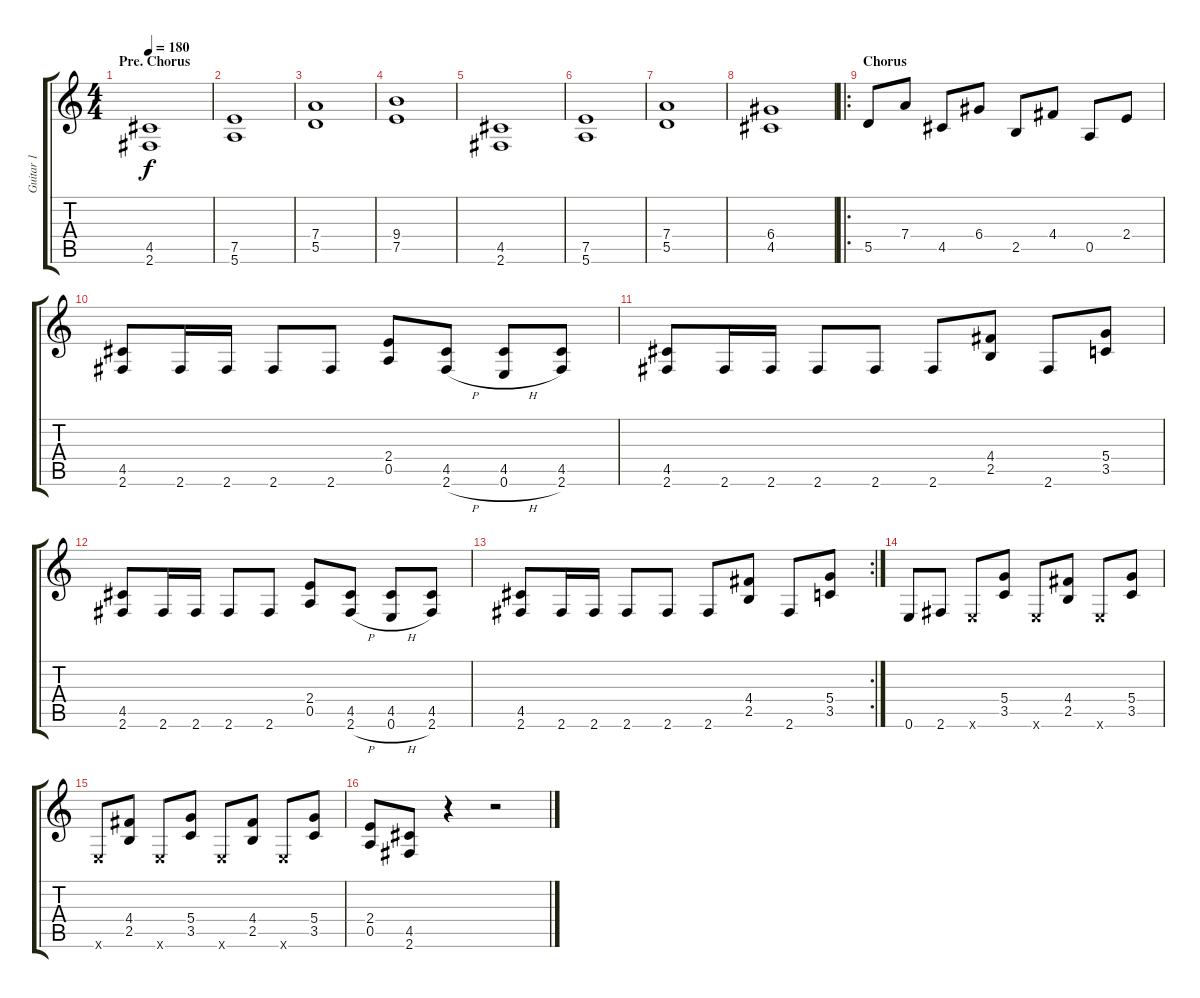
\track ("Guitar 1" "Guitar 1") {instrument distortionguitar}
\staff {score tabs}
\tuning (E4 B3 G3 D3 A2 E2) {hide}
\ts (4 4)
\section ("" "Pre. Chorus")
\tempo 180
\clef g2
\ks c
(4.5 2.6).1{dy f} |
(7.5 5.6).1 |
(7.4 5.5).1 |
(9.4 7.5).1 |
(4.5 2.6).1 |
(7.5 5.6).1 |
(7.4 5.5).1 |
(6.4 4.5).1 |
\ro
\section ("" "Chorus")
5.5.8 7.4.8 4.5.8 6.4.8 2.5.8 4.4.8 0.5.8 2.4.8 |
(4.5 2.6).8 2.6.16 2.6.16 2.6.8 2.6.8 (2.4 0.5).8 (4.5 2.6{h}).8 (4.5 0.6{h}).8 (4.5 2.6).8 |
(4.5 2.6).8 2.6.16 2.6.16 2.6.8 2.6.8 2.6.8 (4.4 2.5).8 2.6.8 (5.4 3.5).8 |
(4.5 2.6).8 2.6.16 2.6.16 2.6.8 2.6.8 (2.4 0.5).8 (4.5 2.6{h}).8 (4.5 0.6{h}).8 (4.5 2.6).8 |
\rc 2
(4.5 2.6).8 2.6.16 2.6.16 2.6.8 2.6.8 2.6.8 (4.4 2.5).8 2.6.8 (5.4 3.5).8 |
0.6.8 2.6.8 0.6{x}.8 (5.4 3.5).8 0.6{x}.8 (4.4 2.5).8 0.6{x}.8 (5.4 3.5).8 |
0.6{x}.8 (4.4 2.5).8 0.6{x}.8 (5.4 3.5).8 0.6{x}.8 (4.4 2.5).8 0.6{x}.8 (5.4 3.5).8 |
(2.4 0.5).8 (4.5 2.6).8 r.4 r.2
